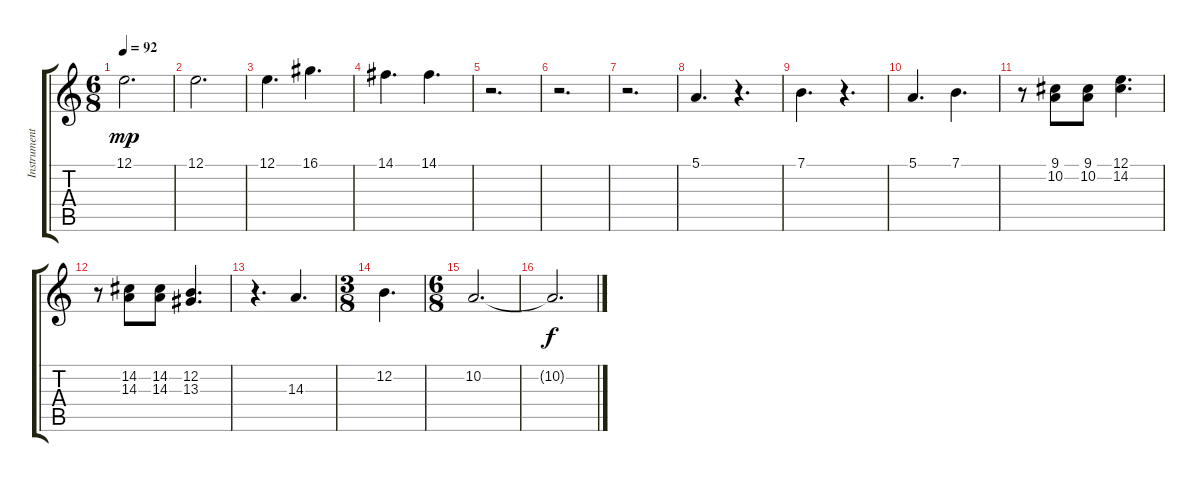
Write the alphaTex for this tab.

\track ("Instrument 5" "Instrument") {instrument harmonica}
\staff {score tabs}
\tuning (E4 B3 G3 D3 A2 E2) {hide}
\ts (6 8)
\tempo 92
\clef g2
\ks c
12.1.2{d dy mp} |
12.1.2{d} |
12.1.4{d} 16.1.4{d} |
14.1.4{d} 14.1.4{d} |
r.2{d} |
r.2{d} |
r.2{d} |
5.1.4{d} r.4{d} |
7.1.4{d} r.4{d} |
5.1.4{d} 7.1.4{d} |
r.8 (9.1 10.2).8 (9.1 10.2).8 (12.1 14.2).4{d} |
r.8 (14.2 14.3).8 (14.2 14.3).8 (12.2 13.3).4{d} |
r.4{d} 14.3.4{d} |
\ts (3 8)
12.2.4{d} |
\ts (6 8)
10.2.2{d} |
10.2{t}.2{d dy f}
